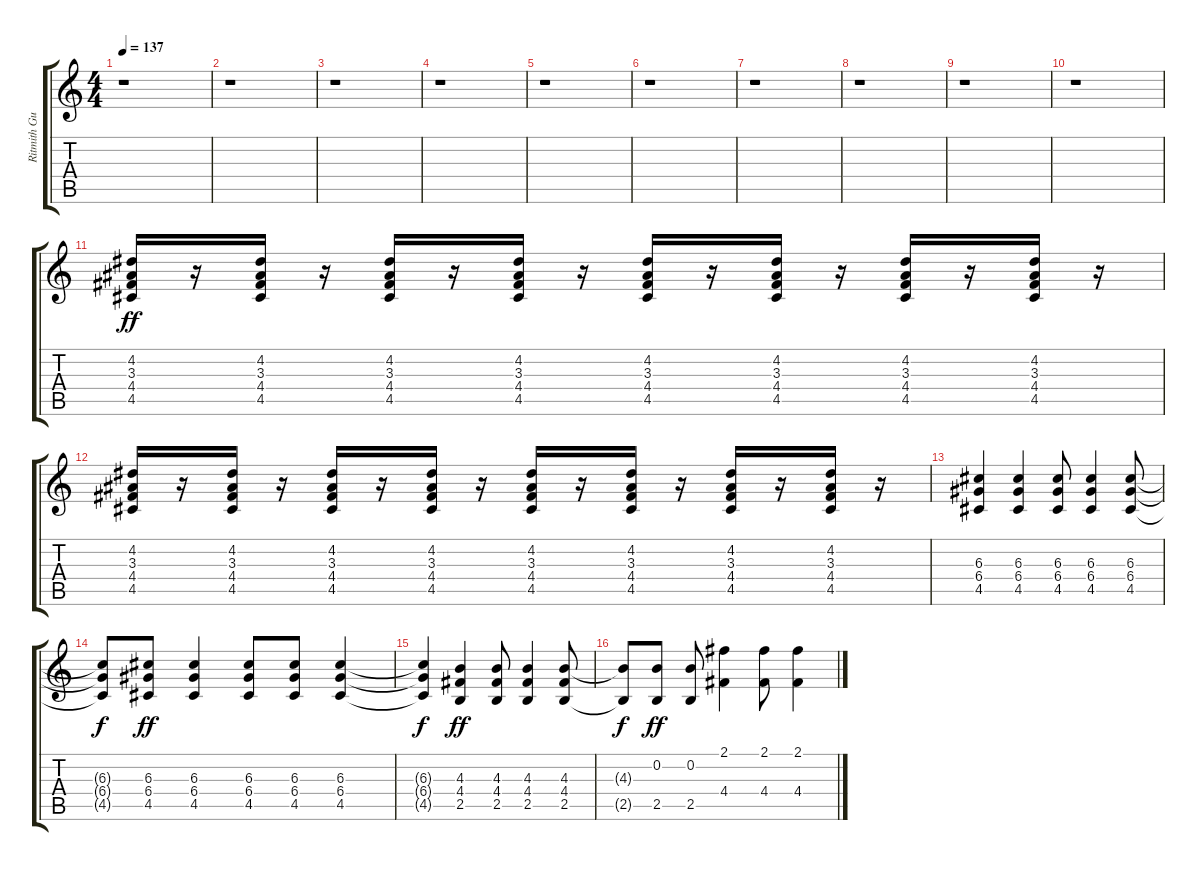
\track ("Ritmith Guitar !!" "Ritmith Gu") {instrument overdrivenguitar}
\staff {score tabs}
\tuning (E4 B3 G3 D3 A2 E2) {hide}
\ts (4 4)
\tempo 137
\clef g2
\ks c
r.1{dy ff} |
r.1 |
r.1 |
r.1 |
r.1 |
r.1 |
r.1 |
r.1 |
r.1 |
r.1 |
(4.2 3.3 4.4 4.5).16 r.16 (4.2 3.3 4.4 4.5).16 r.16 (4.2 3.3 4.4 4.5).16 r.16 (4.2 3.3 4.4 4.5).16 r.16 (4.2 3.3 4.4 4.5).16 r.16 (4.2 3.3 4.4 4.5).16 r.16 (4.2 3.3 4.4 4.5).16 r.16 (4.2 3.3 4.4 4.5).16 r.16 |
(4.2 3.3 4.4 4.5).16 r.16 (4.2 3.3 4.4 4.5).16 r.16 (4.2 3.3 4.4 4.5).16 r.16 (4.2 3.3 4.4 4.5).16 r.16 (4.2 3.3 4.4 4.5).16 r.16 (4.2 3.3 4.4 4.5).16 r.16 (4.2 3.3 4.4 4.5).16 r.16 (4.2 3.3 4.4 4.5).16 r.16 |
(6.3 6.4 4.5).4 (6.3 6.4 4.5).4 (6.3 6.4 4.5).8 (6.3 6.4 4.5).4 (6.3 6.4 4.5).8 |
(6.3{t} 6.4{t} 4.5{t}).8{dy f} (6.3 6.4 4.5).8{dy ff} (6.3 6.4 4.5).4 (6.3 6.4 4.5).8 (6.3 6.4 4.5).8 (6.3 6.4 4.5).4 |
(6.3{t} 6.4{t} 4.5{t}).4{dy f} (4.3 4.4 2.5).4{dy ff} (4.3 4.4 2.5).8 (4.3 4.4 2.5).4 (4.3 4.4 2.5).8 |
(4.3{t} 2.5{t}).8{dy f} (0.2 2.5).8{dy ff} (0.2 2.5).8 (2.1 4.4).4 (2.1 4.4).8 (2.1 4.4).4
